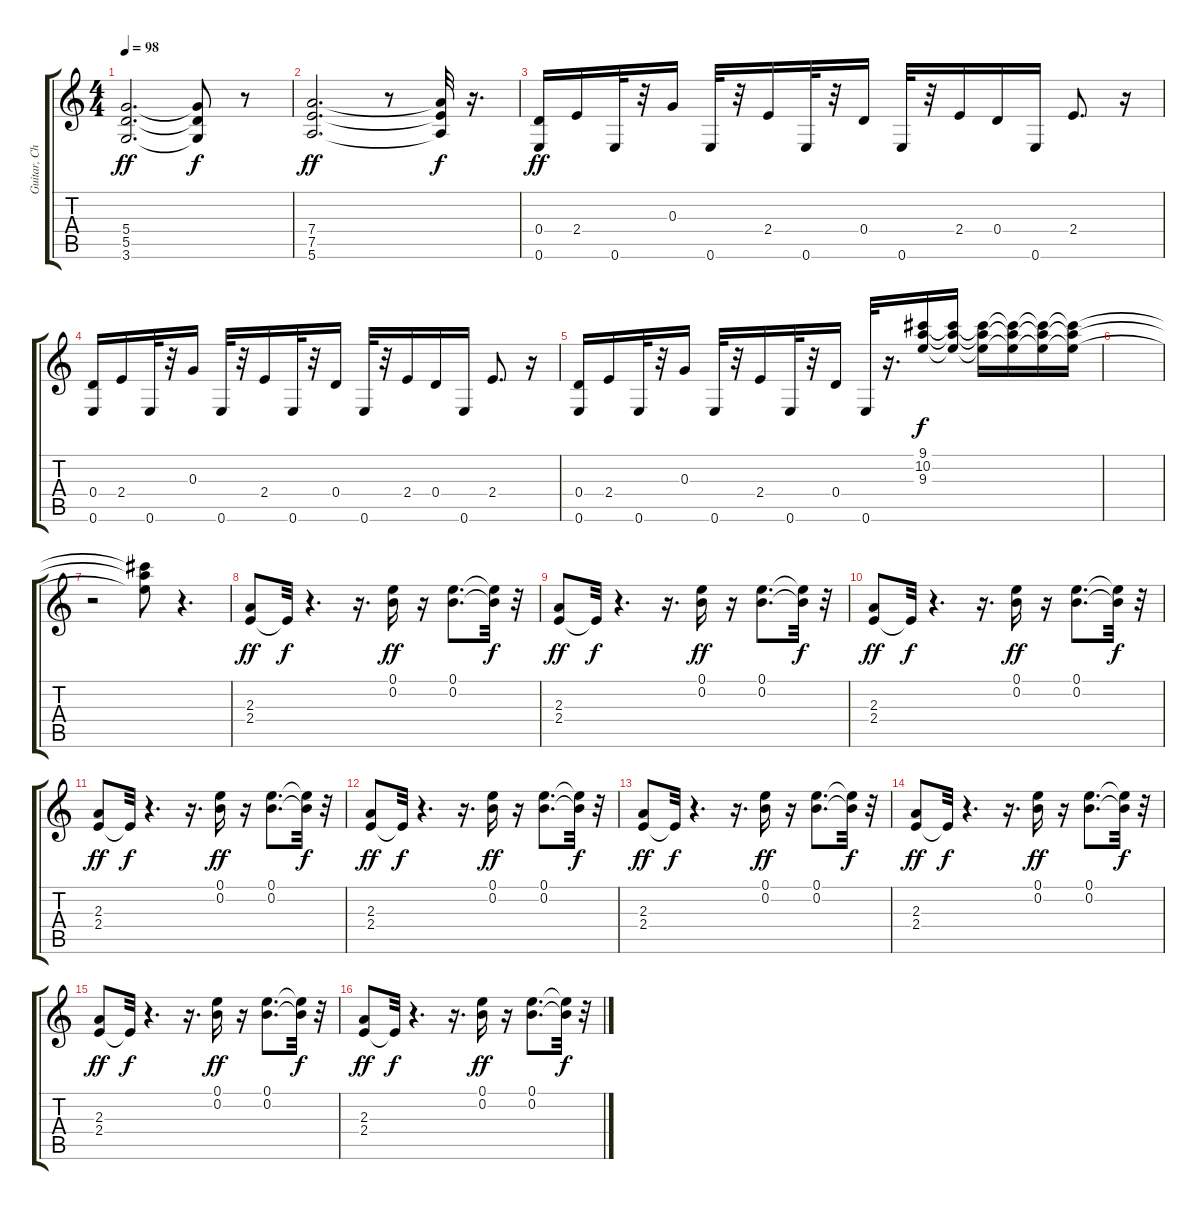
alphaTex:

\track ("Guitar, Chop" "Guitar, Ch") {instrument overdrivenguitar}
\staff {score tabs}
\tuning (E4 B3 G3 D3 A2 E2) {hide}
\ts (4 4)
\tempo 98
\clef g2
\ks c
(5.4 5.5 3.6).2{d dy ff volume 9} (5.4{t} 5.5{t} 3.6{t}).8{dy f} r.8 |
(7.4 7.5 5.6).2{d dy ff volume 8} r.8 (7.4{t} 7.5{t} 5.6{t}).32{dy f} r.16{d} |
(0.4 0.6).16{dy ff volume 9} 2.4.16 0.6.32 r.32 0.3.16 0.6.32{volume 10} r.32 2.4.16 0.6.32 r.32 0.4.16 0.6.32{volume 10} r.32 2.4.16{volume 10} 0.4.16 0.6.16 2.4.8{d} r.16 |
(0.4 0.6).16{volume 10} 2.4.16{volume 9} 0.6.32 r.32 0.3.16 0.6.32 r.32 2.4.16 0.6.32 r.32 0.4.16 0.6.32{volume 10} r.32 2.4.16{volume 10} 0.4.16 0.6.16 2.4.8{d} r.16 |
(0.4 0.6).16 2.4.16 0.6.32 r.32 0.3.16 0.6.32 r.32 2.4.16 0.6.32 r.32 0.4.16 0.6.32{volume 10} r.16{d} (9.1 10.2 9.3).16{dy f} (9.1{t} 10.2{t} 9.3{t}).16 (9.1{t} 10.2{t} 9.3{t}).16 (9.1{t} 10.2{t} 9.3{t}).16 (9.1{t} 10.2{t} 9.3{t}).16 (9.1{t} 10.2{t} 9.3{t}).16 |
|
r.2 (9.1{t} 10.2{t} 9.3{t}).8 r.4{d} |
(2.3 2.4).8{dy ff volume 8} 2.4{t}.32{dy f} r.4{d} r.16{d} (0.1 0.2).16{dy ff volume 8} r.16 (0.1 0.2).8{d} (0.1{t} 0.2{t}).32{dy f} r.32 |
(2.3 2.4).8{dy ff volume 7} 2.4{t}.32{dy f} r.4{d} r.16{d} (0.1 0.2).16{dy ff volume 7} r.16 (0.1 0.2).8{d} (0.1{t} 0.2{t}).32{dy f} r.32 |
(2.3 2.4).8{dy ff} 2.4{t}.32{dy f} r.4{d} r.16{d} (0.1 0.2).16{dy ff} r.16 (0.1 0.2).8{d} (0.1{t} 0.2{t}).32{dy f} r.32 |
(2.3 2.4).8{dy ff} 2.4{t}.32{dy f} r.4{d} r.16{d} (0.1 0.2).16{dy ff} r.16 (0.1 0.2).8{d} (0.1{t} 0.2{t}).32{dy f} r.32 |
(2.3 2.4).8{dy ff} 2.4{t}.32{dy f} r.4{d} r.16{d} (0.1 0.2).16{dy ff} r.16 (0.1 0.2).8{d} (0.1{t} 0.2{t}).32{dy f} r.32 |
(2.3 2.4).8{dy ff} 2.4{t}.32{dy f} r.4{d} r.16{d} (0.1 0.2).16{dy ff} r.16 (0.1 0.2).8{d} (0.1{t} 0.2{t}).32{dy f} r.32 |
(2.3 2.4).8{dy ff} 2.4{t}.32{dy f} r.4{d} r.16{d} (0.1 0.2).16{dy ff} r.16 (0.1 0.2).8{d} (0.1{t} 0.2{t}).32{dy f} r.32 |
(2.3 2.4).8{dy ff} 2.4{t}.32{dy f} r.4{d} r.16{d} (0.1 0.2).16{dy ff} r.16 (0.1 0.2).8{d} (0.1{t} 0.2{t}).32{dy f} r.32 |
(2.3 2.4).8{dy ff} 2.4{t}.32{dy f} r.4{d} r.16{d} (0.1 0.2).16{dy ff} r.16 (0.1 0.2).8{d} (0.1{t} 0.2{t}).32{dy f} r.32
